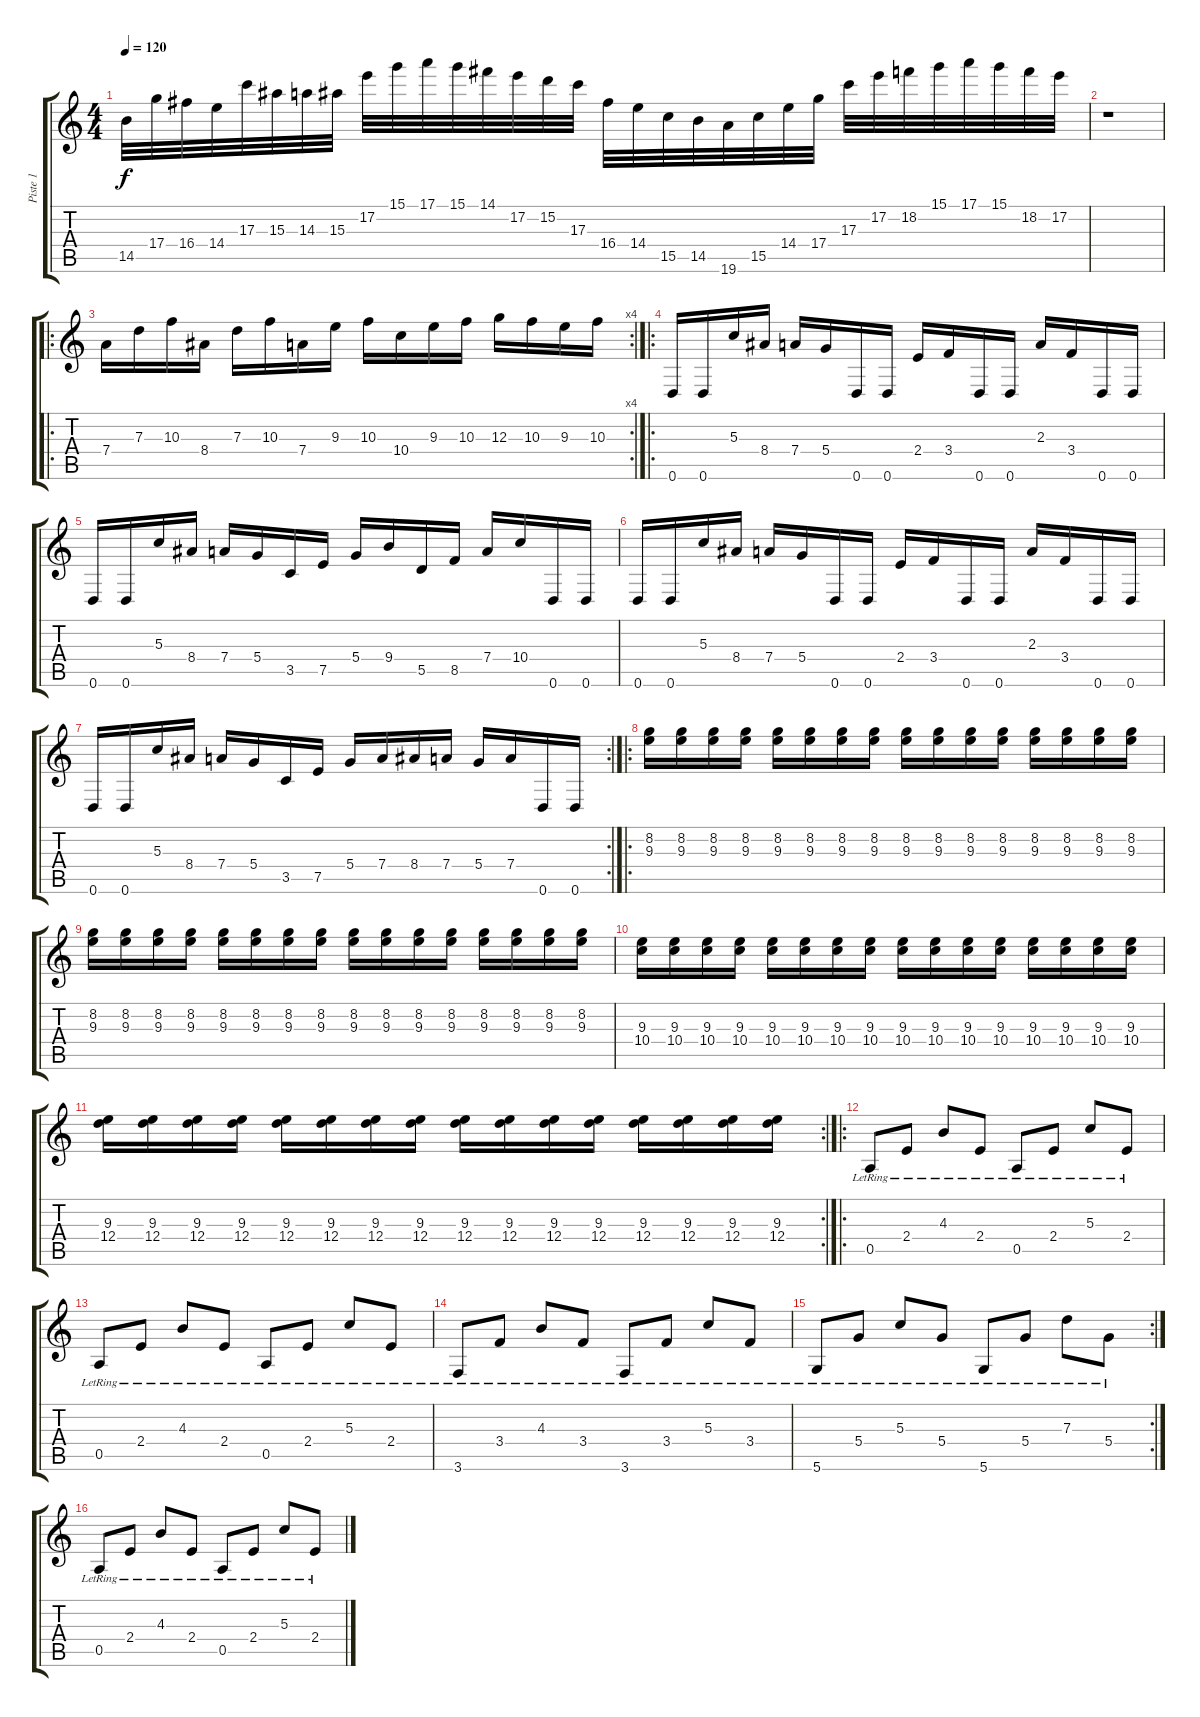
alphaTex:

\track ("Piste 1" "Piste 1") {instrument distortionguitar}
\staff {score tabs}
\tuning (E4 B3 G3 D3 A2 D2) {hide}
\ts (4 4)
\tempo 120
\clef g2
\ks c
14.5.32{dy f} 17.4.32 16.4.32 14.4.32 17.3.32 15.3.32 14.3.32 15.3.32 17.2.32 15.1.32 17.1.32 15.1.32 14.1.32 17.2.32 15.2.32 17.3.32 16.4.32 14.4.32 15.5.32 14.5.32 19.6.32 15.5.32 14.4.32 17.4.32 17.3.32 17.2.32 18.2.32 15.1.32 17.1.32 15.1.32 18.2.32 17.2.32 |
r.1 |
\ro
\rc 4
7.4.16 7.3.16 10.3.16 8.4.16 7.3.16 10.3.16 7.4.16 9.3.16 10.3.16 10.4.16 9.3.16 10.3.16 12.3.16 10.3.16 9.3.16 10.3.16 |
\ro
0.6.16 0.6.16 5.3.16 8.4.16 7.4.16 5.4.16 0.6.16 0.6.16 2.4.16 3.4.16 0.6.16 0.6.16 2.3.16 3.4.16 0.6.16 0.6.16 |
0.6.16 0.6.16 5.3.16 8.4.16 7.4.16 5.4.16 3.5.16 7.5.16 5.4.16 9.4.16 5.5.16 8.5.16 7.4.16 10.4.16 0.6.16 0.6.16 |
0.6.16 0.6.16 5.3.16 8.4.16 7.4.16 5.4.16 0.6.16 0.6.16 2.4.16 3.4.16 0.6.16 0.6.16 2.3.16 3.4.16 0.6.16 0.6.16 |
\rc 2
0.6.16 0.6.16 5.3.16 8.4.16 7.4.16 5.4.16 3.5.16 7.5.16 5.4.16 7.4.16 8.4.16 7.4.16 5.4.16 7.4.16 0.6.16 0.6.16 |
\ro
(8.2 9.3).16{volume 10} (8.2 9.3).16 (8.2 9.3).16 (8.2 9.3).16 (8.2 9.3).16 (8.2 9.3).16 (8.2 9.3).16 (8.2 9.3).16 (8.2 9.3).16 (8.2 9.3).16 (8.2 9.3).16 (8.2 9.3).16 (8.2 9.3).16 (8.2 9.3).16 (8.2 9.3).16 (8.2 9.3).16 |
(8.2 9.3).16 (8.2 9.3).16 (8.2 9.3).16 (8.2 9.3).16 (8.2 9.3).16 (8.2 9.3).16 (8.2 9.3).16 (8.2 9.3).16 (8.2 9.3).16 (8.2 9.3).16 (8.2 9.3).16 (8.2 9.3).16 (8.2 9.3).16 (8.2 9.3).16 (8.2 9.3).16 (8.2 9.3).16 |
(9.3 10.4).16 (9.3 10.4).16 (9.3 10.4).16 (9.3 10.4).16 (9.3 10.4).16 (9.3 10.4).16 (9.3 10.4).16 (9.3 10.4).16 (9.3 10.4).16 (9.3 10.4).16 (9.3 10.4).16 (9.3 10.4).16 (9.3 10.4).16 (9.3 10.4).16 (9.3 10.4).16 (9.3 10.4).16 |
\rc 2
(9.3 12.4).16 (9.3 12.4).16 (9.3 12.4).16 (9.3 12.4).16 (9.3 12.4).16 (9.3 12.4).16 (9.3 12.4).16 (9.3 12.4).16 (9.3 12.4).16 (9.3 12.4).16 (9.3 12.4).16 (9.3 12.4).16 (9.3 12.4).16 (9.3 12.4).16 (9.3 12.4).16 (9.3 12.4).16 |
\ro
0.5{lr}.8{instrument acousticguitarsteel} 2.4{lr}.8 4.3{lr}.8 2.4{lr}.8 0.5{lr}.8 2.4{lr}.8 5.3{lr}.8 2.4{lr}.8 |
0.5{lr}.8 2.4{lr}.8 4.3{lr}.8 2.4{lr}.8 0.5{lr}.8 2.4{lr}.8 5.3{lr}.8 2.4{lr}.8 |
3.6{lr}.8 3.4{lr}.8 4.3{lr}.8 3.4{lr}.8 3.6{lr}.8 3.4{lr}.8 5.3{lr}.8 3.4{lr}.8 |
\rc 2
5.6{lr}.8 5.4{lr}.8 5.3{lr}.8 5.4{lr}.8 5.6{lr}.8 5.4{lr}.8 7.3{lr}.8 5.4{lr}.8 |
0.5{lr}.8{volume 9 instrument acousticguitarsteel} 2.4{lr}.8 4.3{lr}.8 2.4{lr}.8 0.5{lr}.8 2.4{lr}.8 5.3{lr}.8 2.4{lr}.8
